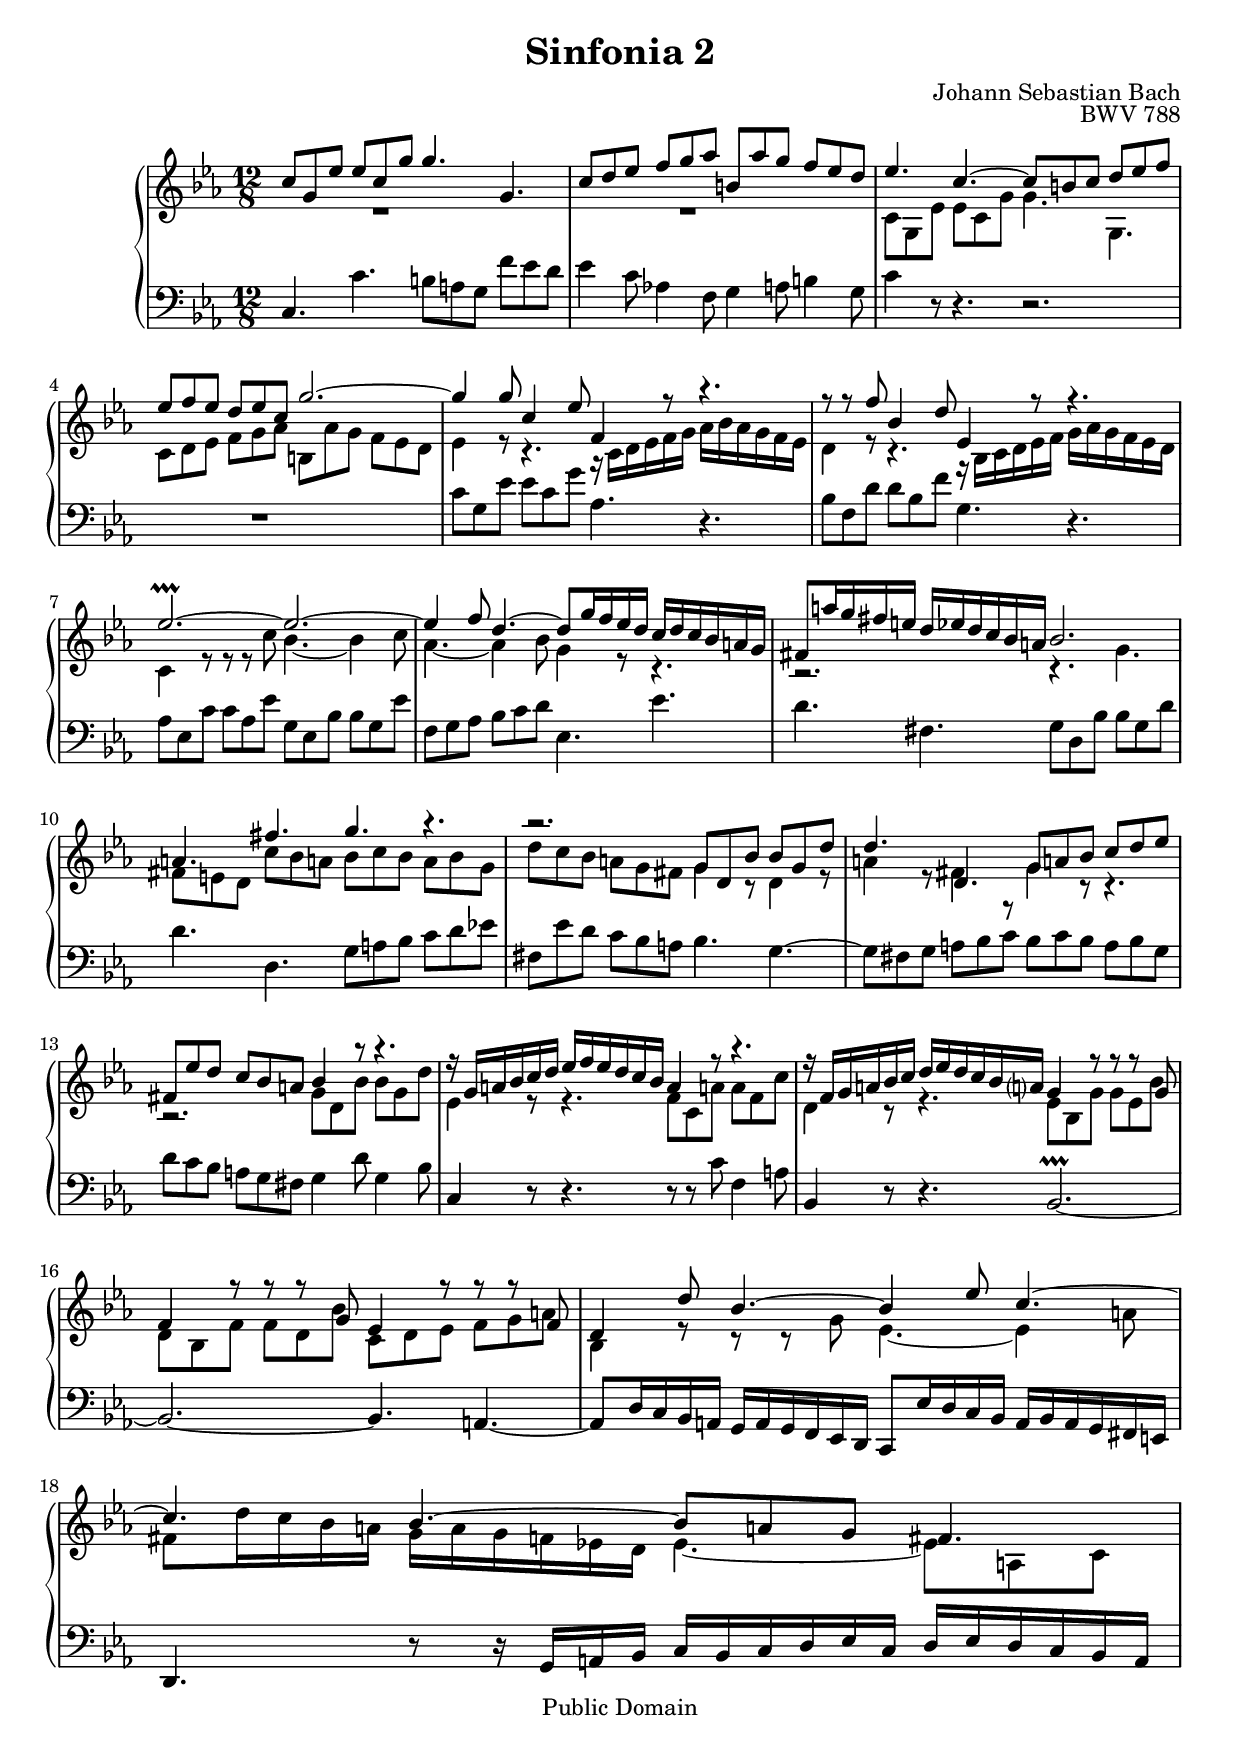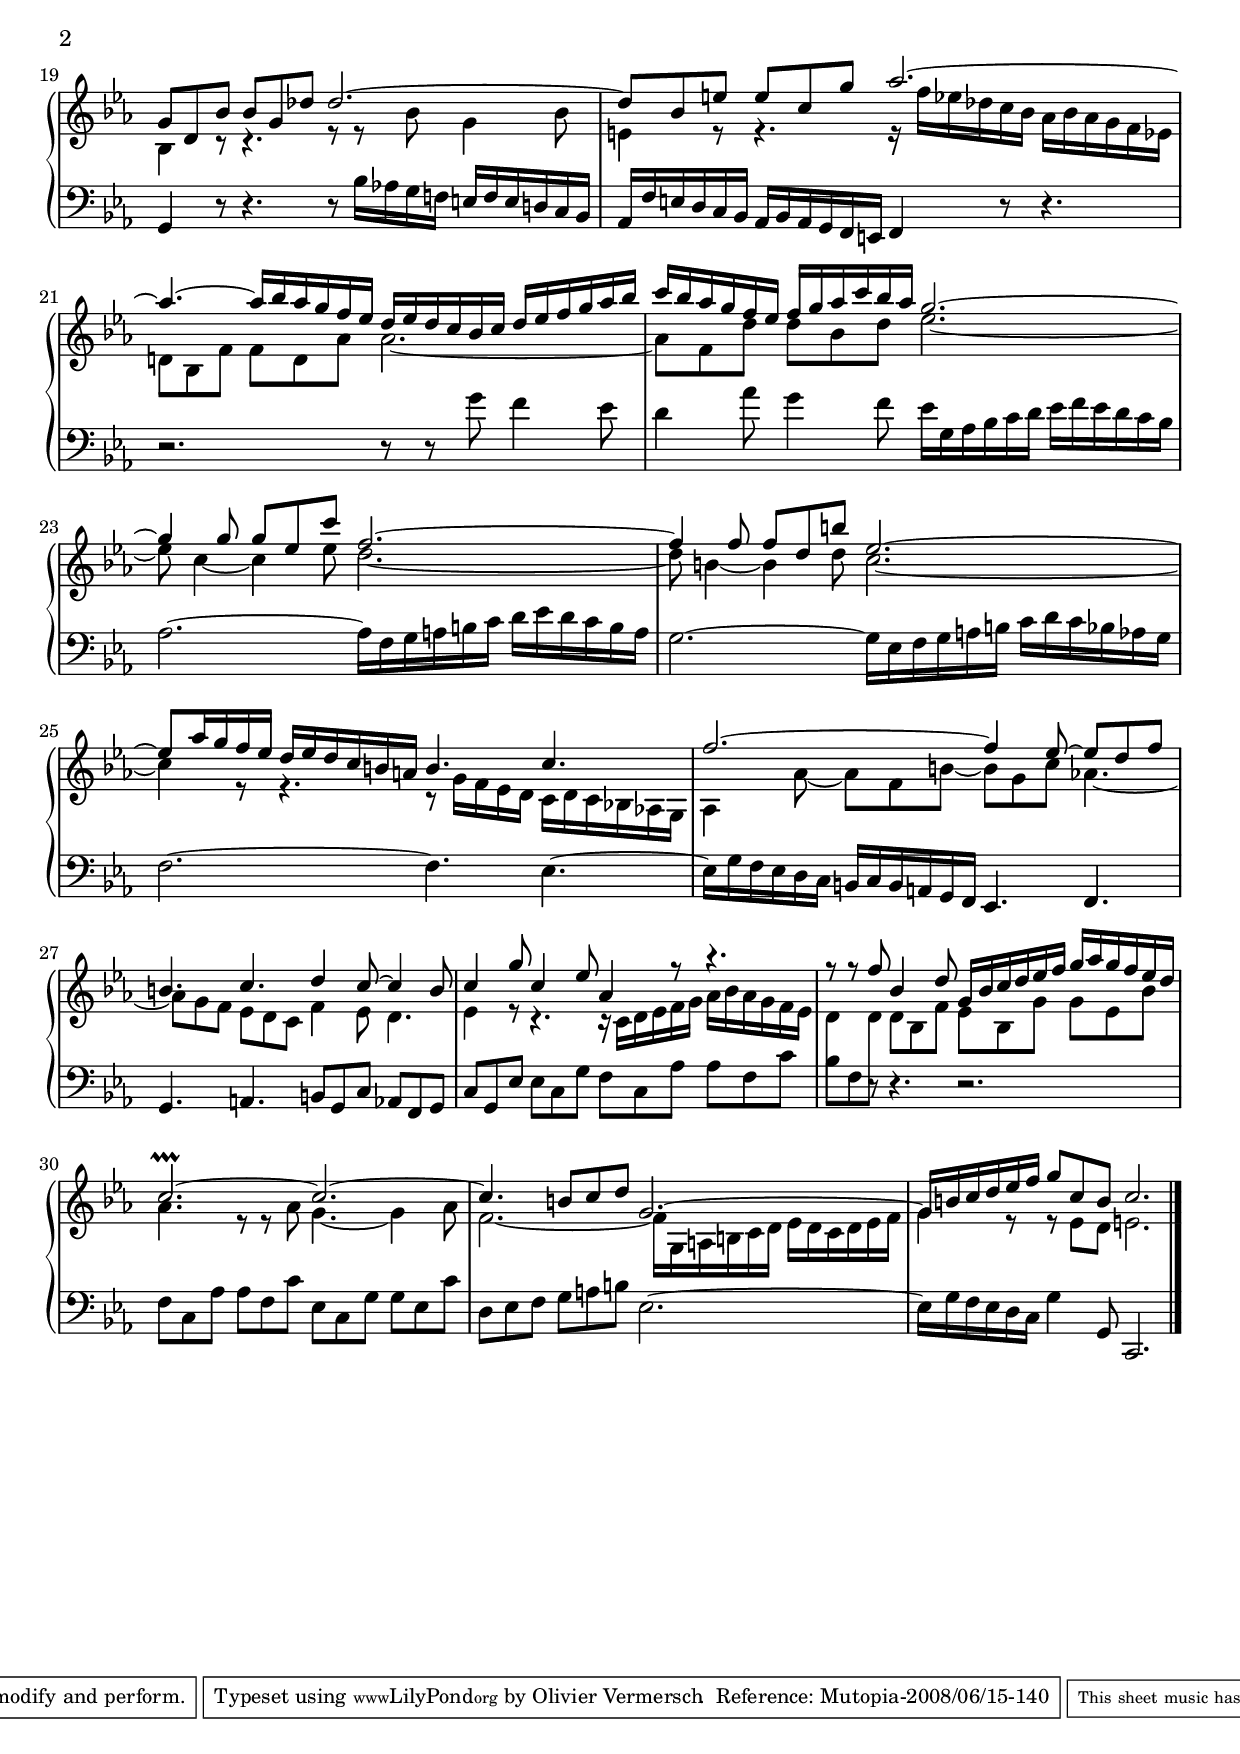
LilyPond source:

#(set-global-staff-size 20)

\header {
  title = "Sinfonia 2" 
  composer = "Johann Sebastian Bach"
  opus = "BWV 788"
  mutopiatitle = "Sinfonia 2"
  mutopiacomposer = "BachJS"
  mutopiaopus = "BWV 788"
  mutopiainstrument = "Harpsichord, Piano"
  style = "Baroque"
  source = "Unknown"
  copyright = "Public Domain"
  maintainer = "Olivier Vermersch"
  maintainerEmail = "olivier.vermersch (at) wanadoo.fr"
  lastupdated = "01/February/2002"
  
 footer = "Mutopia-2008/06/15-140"
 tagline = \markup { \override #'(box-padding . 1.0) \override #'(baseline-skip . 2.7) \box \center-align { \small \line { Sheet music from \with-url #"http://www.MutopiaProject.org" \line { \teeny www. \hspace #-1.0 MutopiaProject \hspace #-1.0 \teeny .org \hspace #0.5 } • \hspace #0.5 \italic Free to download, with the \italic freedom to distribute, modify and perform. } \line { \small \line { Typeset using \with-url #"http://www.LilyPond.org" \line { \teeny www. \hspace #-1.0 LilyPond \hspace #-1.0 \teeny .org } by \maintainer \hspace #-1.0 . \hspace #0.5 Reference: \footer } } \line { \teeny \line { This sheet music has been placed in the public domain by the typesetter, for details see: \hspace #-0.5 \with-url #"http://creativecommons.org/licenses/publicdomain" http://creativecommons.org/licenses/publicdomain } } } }
}

\version "2.11.46"


%
% a few macros for fine tuning
%

% explicit staff change 
su = { \change Staff = up}
sd = { \change Staff = down}




melone =  \relative c'' {
  c8 g ees' ees c g' g4. g,4. |
  c8 d ees f g aes b, aes' g f ees d |
  ees4. c4. ~ c8 b c d ees f | \break

  ees f ees d ees c g'2. ~ |
  g4 g8 c,4 ees8 f,4 r8 r4. |
  r8 r8 f' bes,4 d8 ees,4 r8 r4. | \break

  ees'2.\prallprall ~ ees2. ~ |
  ees4 f8 d4. ~ d8 g16 f ees d c d c bes a g |
  fis8 a'16 g fis e d ees d c bes a bes2. | \break

  a4. fis'4. g4. r4.  |
  r2. g,8 d bes' bes g d' |
  d4. d,4. g8 a! bes c d ees | \break

  fis, ees' d c bes a bes4 r8 r4. |
  r16 g a bes c d ees f ees d c bes a4 r8 r4. |
  r16 f g a bes c d ees d c bes a!? g4 r8 r r g | \break

  f4 r8 r r g ees4 r8 r r f |
  d4 d'8 bes4. ~ bes4 ees8 c4. ~ |
  c4. bes ~ bes8 a! g fis4. | \break

  g8 d bes' bes g des' des2. ~ |
  des8 bes e e c g' aes2. ~ | \break

  aes4. ~ aes16 bes aes g f ees d ees d c bes c d ees f g aes bes |
  c bes aes g f ees f g aes c bes aes g2. ~ | \break

  g4 g8 g ees c' f,2. ~ |
  f4 f8 f d b' ees,2. ~ | \break

  ees8 aes16 g f ees d ees d c b a b4. c |
  f2. ~ f4 ees8 ~ ees d f | \break

  b,4. c d4 c8 ~ c4 b8 |
  c4 g'8 c,4 ees8 aes,4 r8 r4. |
  r8 r f' bes,4 d8 g,16 bes c d ees f g aes g f ees d | \break

  c2.\prallprall ~ c ~ |
  c4. b8 c d g,2. ~  |
  g16 b c d ees f g8 c, b c2. \bar "|."
}

meltwo =  \relative c' {
  \skip 2 r1
  \skip 2  r1
  c8 g ees' ees c g' g4. g,4.

  c8 d ees f g aes b, aes' g f ees d
  ees4 r8 r4. r16 c d ees f g aes bes aes g f ees
  d4 r8 r4. r16 bes c d ees f g aes g f ees d

  c4 r8 r8 r8 c' bes4. ~ bes4 c8
  aes4. ~ aes4 bes8 g4 r8 r4.
  r2. r4. g4.

  fis8 e d c' bes a! bes c bes a bes g
  d' c bes a g fis g4 r8 d4 r8
  a'4 r8 fis4 r8 g4 r8 r4.

  r2. g8 d bes' bes g d' 
  ees,4 r8 r4. f8 c a'! a f c' 
  d,4 r8 r4. ees8 bes g' g ees bes'

  d, bes f' f d bes' c, d ees f g a 
  bes,4 r8 r r g' ees4. ~ ees4 a8
  fis d'16 c bes a g a g f ees! d ees4. ~ ees8 a, c

  bes4 r8 r4. r8 r bes' g4 bes8
  e,4 r8 r4. r16 f' ees des c bes aes bes aes g f ees

  d!8 bes f' f d aes' aes2. ~
  aes8 f d' d bes d ees2. ~

  ees8 c4 ~ c ees8 d2. ~
  d8 b4 ~ b4 d8 c2. ~

  c4 r8 r4. r8 g16 f ees d c d c bes! aes! g 
  aes4 aes'8 ~ aes f b ~ b g c aes!4. ~

  aes8 g f ees d c f4 ees8 d4.
  ees4 r8 r4. r16 c d ees f g aes bes aes g f ees
  d8 \sd f, \su d' d bes f' ees bes g' g ees bes'

  aes4. r8 r aes g4. ~ g4 aes8
  f2. ~ f16 g,16 a b c d ees d c d ees f
  g4 r8 r ees d e2. 
}

melthree =  \relative c {
  c4. c'4. b8 a g f' ees d
  ees4 c8 aes!4 f8 g4 a8 b4 g8
  c4 r8 r4. r2.

  \skip 2 r1 |
  c8 g ees' ees c g' aes,4. r4.
  bes8 f d' d bes f' g,4. r4.

  aes8 ees c' c aes ees' g, ees bes' bes g ees'
  f, g aes bes c d ees,4. ees'4.
  d4. fis,4. g8 d bes' bes g d'

  d4. d,4. g8 a bes c d ees!
  fis, ees' d c bes a bes4. g4. ~
  g8 fis g a bes c bes c bes a bes g

  d' c bes a g fis g4 d'8 g,4 bes8 
  c,4 r8 r4. r8 r c' f,4 a8 
  bes,4 r8 r4. bes2.\prallprall ~ 

  bes2. ~ bes4. a ~
  a8 d16 c bes a g a g f ees d c8 ees'16 d c bes a bes a g fis e
  d4. r8 r16 g a bes c bes c d ees c d ees d c bes a 

  g4 r8 r4. r8 bes'16 aes! g f! \stemUp e f e d! c bes \stemNeutral 
  aes f' e d c bes aes bes aes g f e f4 r8 r4.

  r2. r8 r g'' f4 ees8 
  d4 aes'8 g4 f8 ees16 g, aes bes c d ees f ees d c bes

  aes2. ~ aes16 f g a b c d ees d c b a
  g2. ~ g16 ees f g a b c d c bes aes g

  f2. ~ f4. ees4. ~ 
  ees16 g f ees d c b c b a g f ees4. f

  g a b8 g c aes f g 
  c g ees' ees c g' f c aes' aes f c'
  \stemDown bes4 r8 r4. r2.

  f8 c aes' aes f c' ees, c g' g ees c'
  d, ees f g a b ees,2. ~
  ees16 g f ees d c g'4 \stemUp g,8 c,2. 
}


\score {
\context PianoStaff

<<
  \context Staff = "up"   <<
    \time 12/8 \key c \minor \clef G 
    %\autochange 
    \context Voice = VA { \voiceOne \melone }
    \context Voice = VB { \voiceTwo \meltwo }>>

  \context Staff = "down" <<
    \time 12/8 \key c \minor \clef F \melthree>>
>>

  \midi {
    \context {
      \Score
      tempoWholesPerMinute = #(ly:make-moment 120 4)
      }
    }


\layout {}
}


